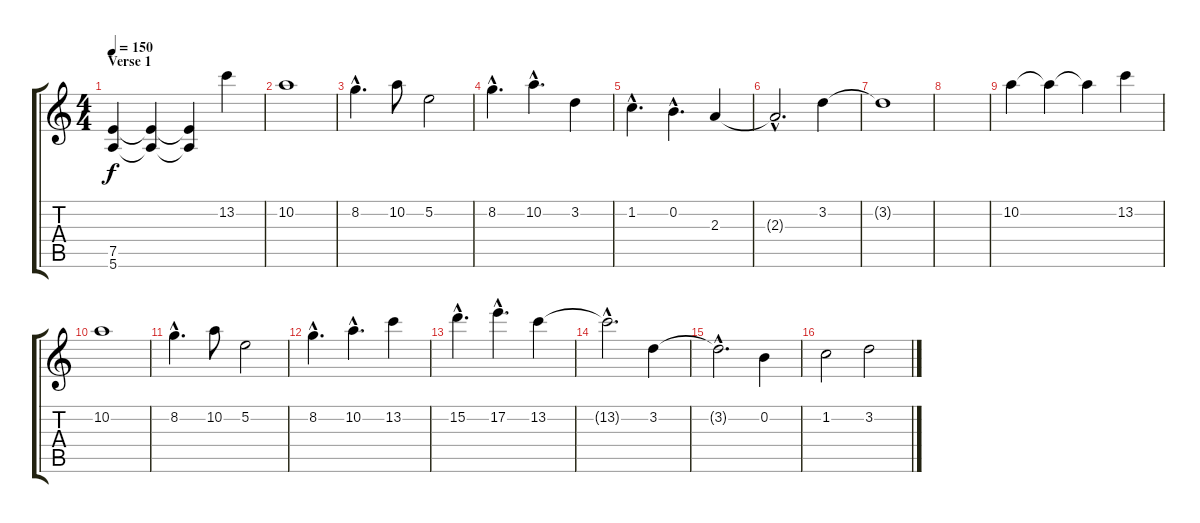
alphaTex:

\track "" {instrument distortionguitar}
\staff {score tabs}
\tuning (E4 B3 G3 D3 A2 E2) {hide}
\ts (4 4)
\section ("" "Verse 1")
\tempo 150
\clef g2
\ks c
(7.5{t} 5.6{t}).4{dy f} (7.5{t} 5.6{t}).4 (7.5{t} 5.6{t}).4 13.2.4{volume 14 instrument acousticguitarsteel} |
10.2.1 |
8.2{hac}.4{d} 10.2.8 5.2.2 |
8.2{hac}.4{d} 10.2{hac}.4{d} 3.2.4 |
1.2{hac}.4{d} 0.2{hac}.4{d} 2.3.4 |
2.3{hac t}.2{d} 3.2.4 |
3.2{t}.1 |
|
10.2.4{volume 14 instrument acousticguitarsteel} 10.2{t}.4 10.2{t}.4 13.2.4 |
10.2.1 |
8.2{hac}.4{d} 10.2.8 5.2.2 |
8.2{hac}.4{d} 10.2{hac}.4{d} 13.2.4 |
15.2{hac}.4{d} 17.2{hac}.4{d} 13.2.4 |
13.2{hac t}.2{d} 3.2.4 |
3.2{hac t}.2{d} 0.2.4 |
1.2.2 3.2.2
